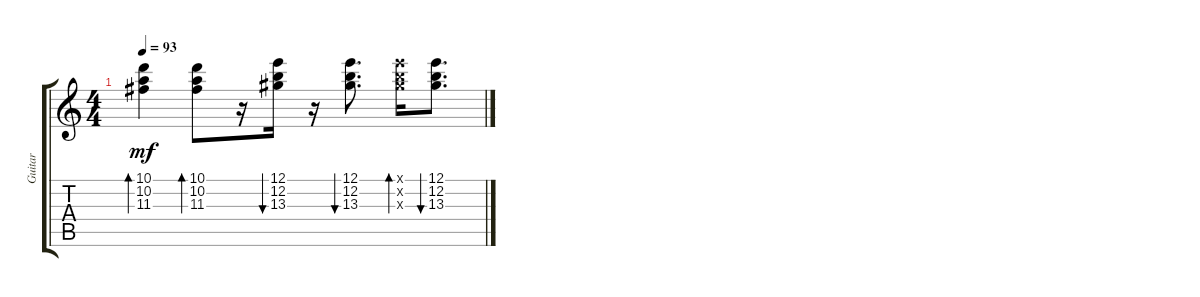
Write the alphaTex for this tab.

\track ("Guitar" "Guitar") {instrument electricguitarclean}
\staff {score tabs}
\tuning (E4 B3 G3 D3 A2 E2) {hide}
\ts (4 4)
\tempo 93
\clef g2
\ks c
(10.1 10.2 11.3).4{bd 30 dy mf} (10.1 10.2 11.3).8{bd 30} r.16 (12.1 12.2 13.3).16{bu 30} r.16 (12.1 12.2 13.3).8{d bu 30} (12.1{x} 12.2{x} 13.3{x}).16{bd 30} (12.1 12.2 13.3).8{d bu 30}
